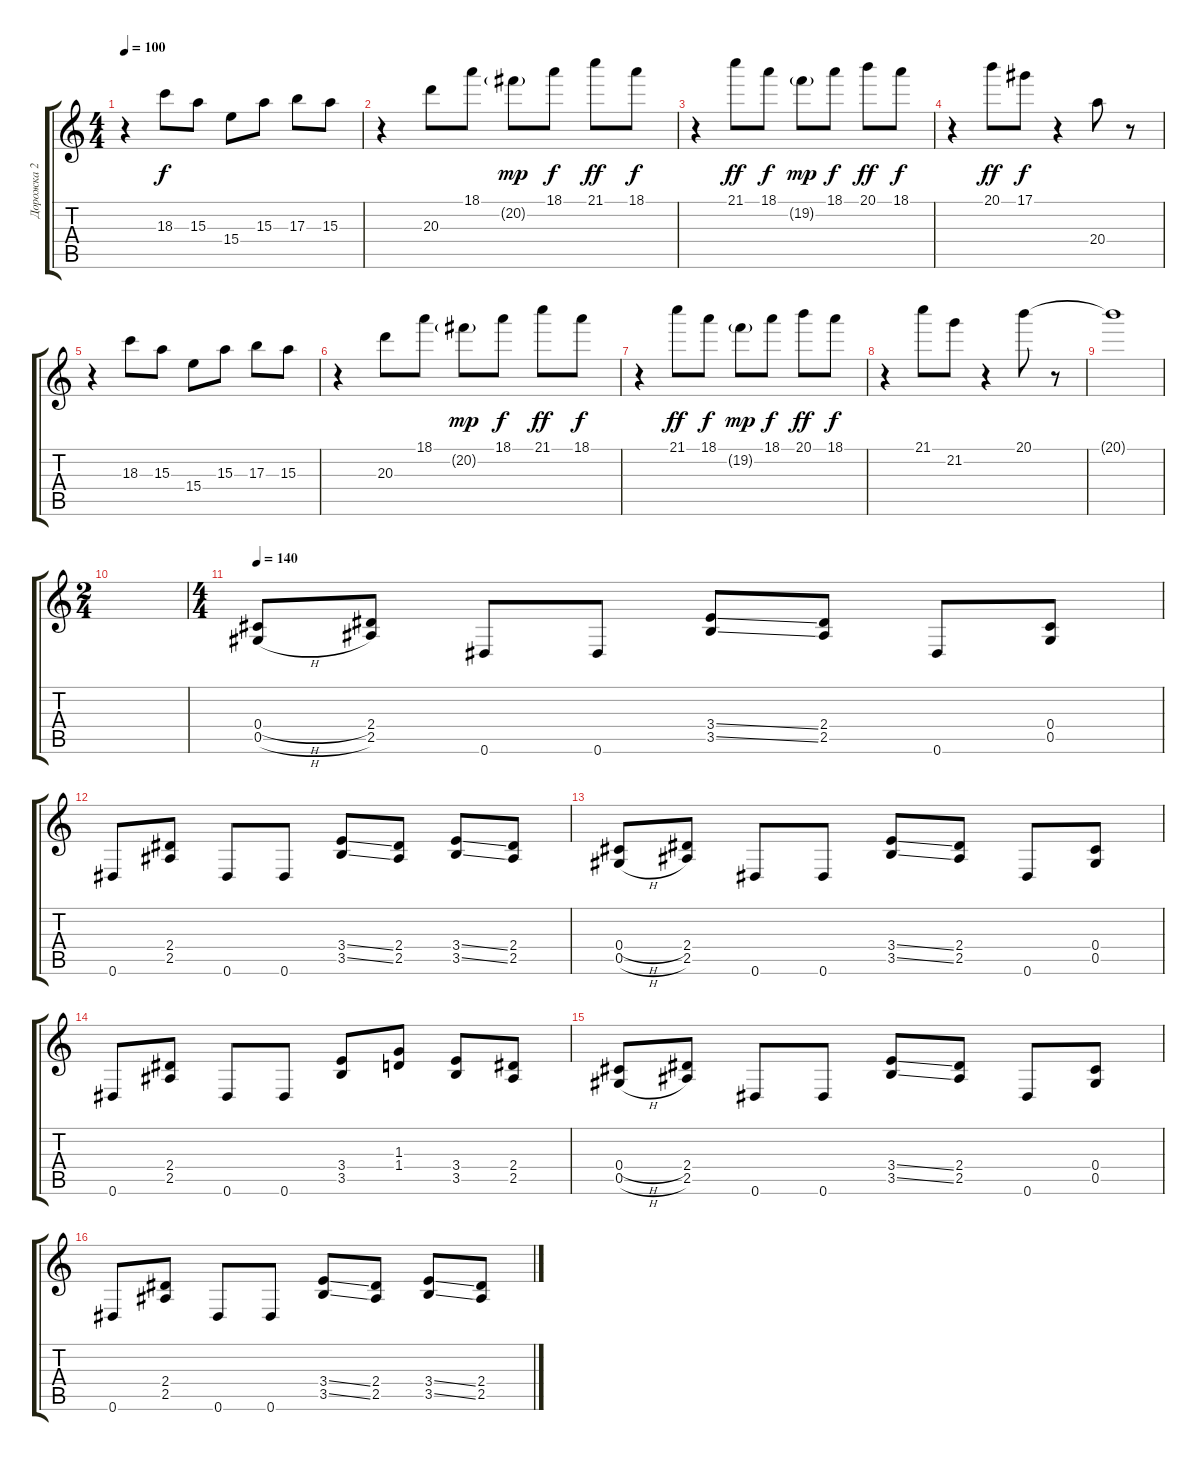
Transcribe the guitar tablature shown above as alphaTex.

\track ("Дорожка 2" "Дорожка 2") {instrument distortionguitar}
\staff {score tabs}
\tuning (Eb4 Bb3 Gb3 Db3 Ab2 Eb2) {hide}
\ts (4 4)
\tempo 100
\clef g2
\ks c
r.4{dy f} 18.3.8 15.3.8 15.4.8 15.3.8 17.3.8 15.3.8 |
r.4 20.3.8 18.1.8 20.2{g}.8{dy mp} 18.1.8{dy f} 21.1.8{dy ff} 18.1.8{dy f} |
r.4 21.1.8{dy ff} 18.1.8{dy f} 19.2{g}.8{dy mp} 18.1.8{dy f} 20.1.8{dy ff} 18.1.8{dy f} |
r.4 20.1.8{dy ff} 17.1.8{dy f} r.4 20.4.8 r.8 |
r.4 18.3.8 15.3.8 15.4.8 15.3.8 17.3.8 15.3.8 |
r.4 20.3.8 18.1.8 20.2{g}.8{dy mp} 18.1.8{dy f} 21.1.8{dy ff} 18.1.8{dy f} |
r.4 21.1.8{dy ff} 18.1.8{dy f} 19.2{g}.8{dy mp} 18.1.8{dy f} 20.1.8{dy ff} 18.1.8{dy f} |
r.4 21.1.8 21.2.8 r.4 20.1.8 r.8 |
20.1{t}.1 |
\ts (2 4)
|
\ts (4 4)
\tempo 140
(0.4{h} 0.5{h}).8 (2.4 2.5).8 0.6.8 0.6.8 (3.4{ss} 3.5{ss}).8 (2.4 2.5).8 0.6.8 (0.4 0.5).8 |
0.6.8 (2.4 2.5).8 0.6.8 0.6.8 (3.4{ss} 3.5{ss}).8 (2.4 2.5).8 (3.4{ss} 3.5{ss}).8 (2.4 2.5).8 |
(0.4{h} 0.5{h}).8 (2.4 2.5).8 0.6.8 0.6.8 (3.4{ss} 3.5{ss}).8 (2.4 2.5).8 0.6.8 (0.4 0.5).8 |
0.6.8 (2.4 2.5).8 0.6.8 0.6.8 (3.4 3.5).8 (1.3 1.4).8 (3.4 3.5).8 (2.4 2.5).8 |
(0.4{h} 0.5{h}).8 (2.4 2.5).8 0.6.8 0.6.8 (3.4{ss} 3.5{ss}).8 (2.4 2.5).8 0.6.8 (0.4 0.5).8 |
0.6.8 (2.4 2.5).8 0.6.8 0.6.8 (3.4{ss} 3.5{ss}).8 (2.4 2.5).8 (3.4{ss} 3.5{ss}).8 (2.4 2.5).8
